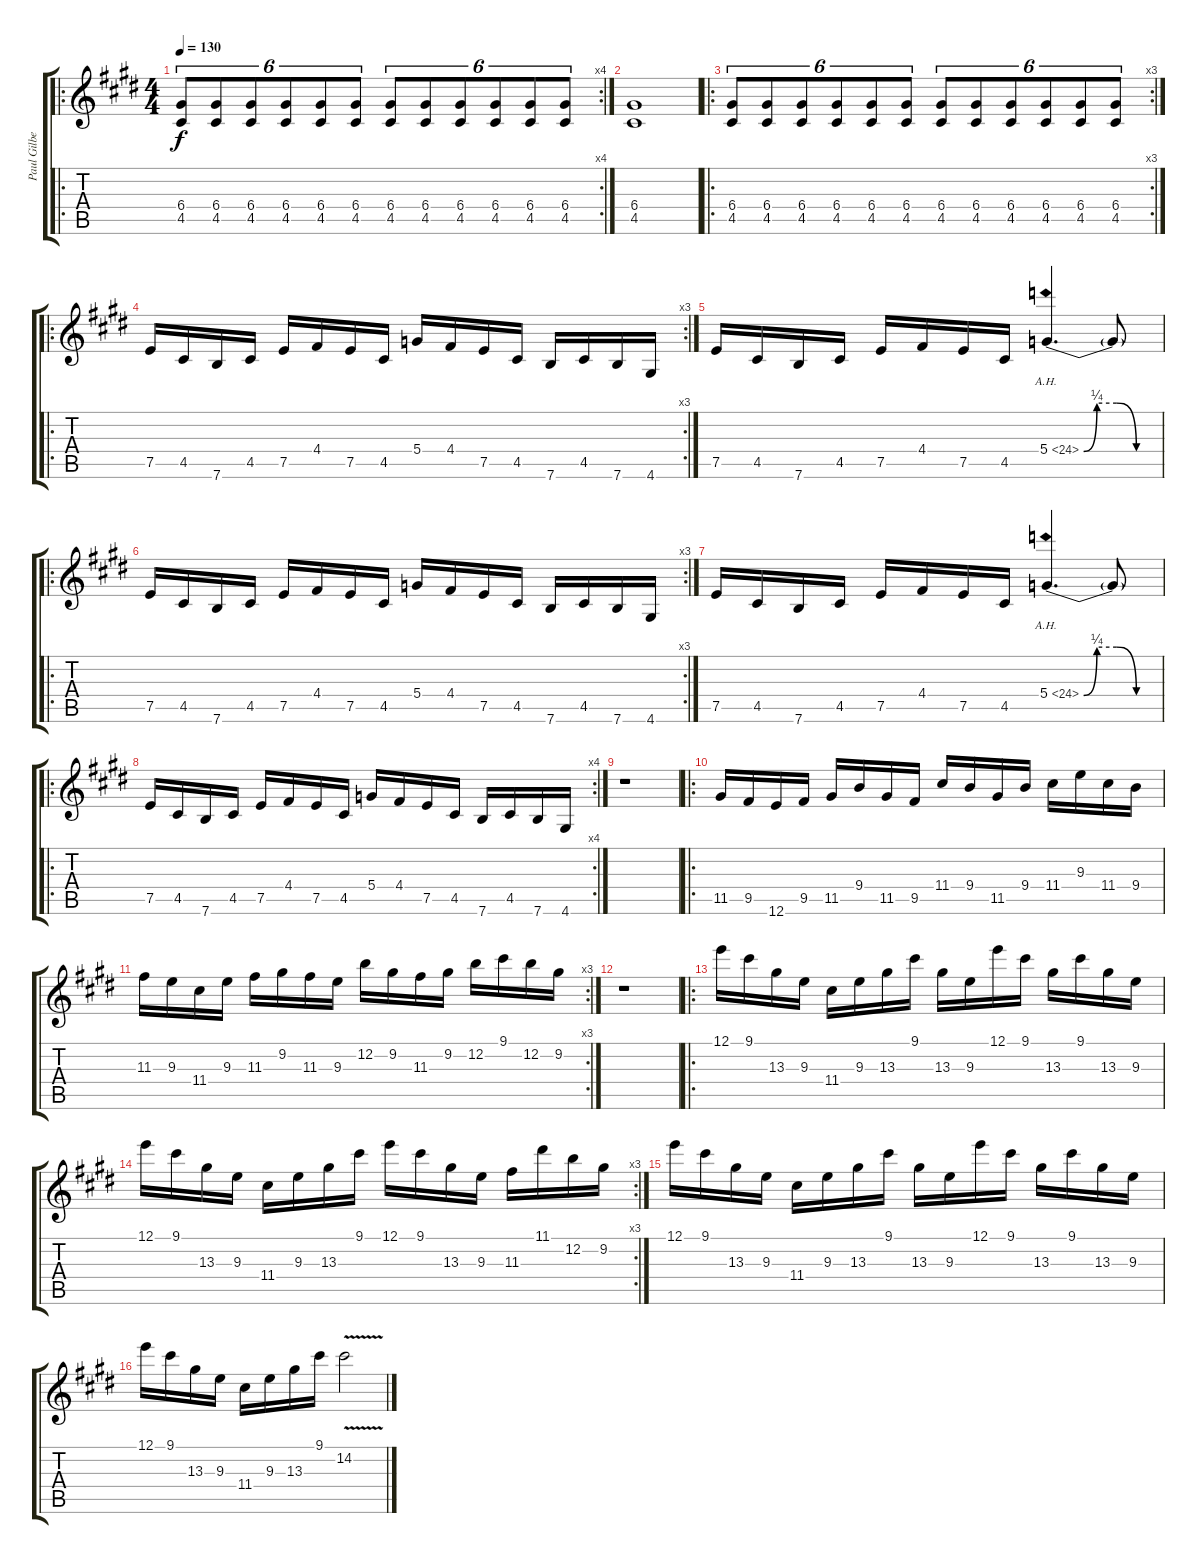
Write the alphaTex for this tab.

\track ("Paul Gilbert" "Paul Gilbe") {instrument distortionguitar}
\staff {score tabs}
\tuning (E4 B3 G3 D3 A2 E2) {hide}
\ro
\rc 4
\ts (4 4)
\tempo 130
\clef g2
\ks e
(6.4 4.5).8{tu (6 4) dy f instrument distortionguitar} (6.4 4.5).8{tu (6 4)} (6.4 4.5).8{tu (6 4)} (6.4 4.5).8{tu (6 4)} (6.4 4.5).8{tu (6 4)} (6.4 4.5).8{tu (6 4)} (6.4 4.5).8{tu (6 4)} (6.4 4.5).8{tu (6 4)} (6.4 4.5).8{tu (6 4)} (6.4 4.5).8{tu (6 4)} (6.4 4.5).8{tu (6 4)} (6.4 4.5).8{tu (6 4)} |
\ks c#minor
(6.4 4.5).1 |
\ro
\rc 3
(6.4 4.5).8{tu (6 4)} (6.4 4.5).8{tu (6 4)} (6.4 4.5).8{tu (6 4)} (6.4 4.5).8{tu (6 4)} (6.4 4.5).8{tu (6 4)} (6.4 4.5).8{tu (6 4)} (6.4 4.5).8{tu (6 4)} (6.4 4.5).8{tu (6 4)} (6.4 4.5).8{tu (6 4)} (6.4 4.5).8{tu (6 4)} (6.4 4.5).8{tu (6 4)} (6.4 4.5).8{tu (6 4)} |
\ro
\rc 3
\ks e
7.5.16 4.5.16 7.6.16 4.5.16 7.5.16 4.4.16 7.5.16 4.5.16 5.4.16 4.4.16 7.5.16 4.5.16 7.6.16 4.5.16 7.6.16 4.6.16 |
\ks c#minor
7.5.16 4.5.16 7.6.16 4.5.16 7.5.16 4.4.16 7.5.16 4.5.16 5.4{be (custom 0 0 10 1 25 1 40 0 60 0) ah 19}.4{d} 5.4{t}.8 |
\ro
\rc 3
\ks e
7.5.16 4.5.16 7.6.16 4.5.16 7.5.16 4.4.16 7.5.16 4.5.16 5.4.16 4.4.16 7.5.16 4.5.16 7.6.16 4.5.16 7.6.16 4.6.16 |
\ks c#minor
7.5.16 4.5.16 7.6.16 4.5.16 7.5.16 4.4.16 7.5.16 4.5.16 5.4{be (custom 0 0 10 1 25 1 40 0 60 0) ah 19}.4{d} 5.4{t}.8 |
\ro
\rc 4
\ks e
7.5.16 4.5.16 7.6.16 4.5.16 7.5.16 4.4.16 7.5.16 4.5.16 5.4.16 4.4.16 7.5.16 4.5.16 7.6.16 4.5.16 7.6.16 4.6.16 |
\ks c#minor
r.1 |
\ro
11.5.16 9.5.16 12.6.16 9.5.16 11.5.16 9.4.16 11.5.16 9.5.16 11.4.16 9.4.16 11.5.16 9.4.16 11.4.16 9.3.16 11.4.16 9.4.16 |
\rc 3
\ks e
11.3.16 9.3.16 11.4.16 9.3.16 11.3.16 9.2.16 11.3.16 9.3.16 12.2.16 9.2.16 11.3.16 9.2.16 12.2.16 9.1.16 12.2.16 9.2.16 |
\ks c#minor
r.1 |
\ro
12.1.16 9.1.16 13.3.16 9.3.16 11.4.16 9.3.16 13.3.16 9.1.16 13.3.16 9.3.16 12.1.16 9.1.16 13.3.16 9.1.16 13.3.16 9.3.16 |
\rc 3
\ks e
12.1.16 9.1.16 13.3.16 9.3.16 11.4.16 9.3.16 13.3.16 9.1.16 12.1.16 9.1.16 13.3.16 9.3.16 11.3.16 11.1.16 12.2.16 9.2.16 |
\ks c#minor
12.1.16 9.1.16 13.3.16 9.3.16 11.4.16 9.3.16 13.3.16 9.1.16 13.3.16 9.3.16 12.1.16 9.1.16 13.3.16 9.1.16 13.3.16 9.3.16 |
\ks e
12.1.16 9.1.16 13.3.16 9.3.16 11.4.16 9.3.16 13.3.16 9.1.16 14.2{v}.2
